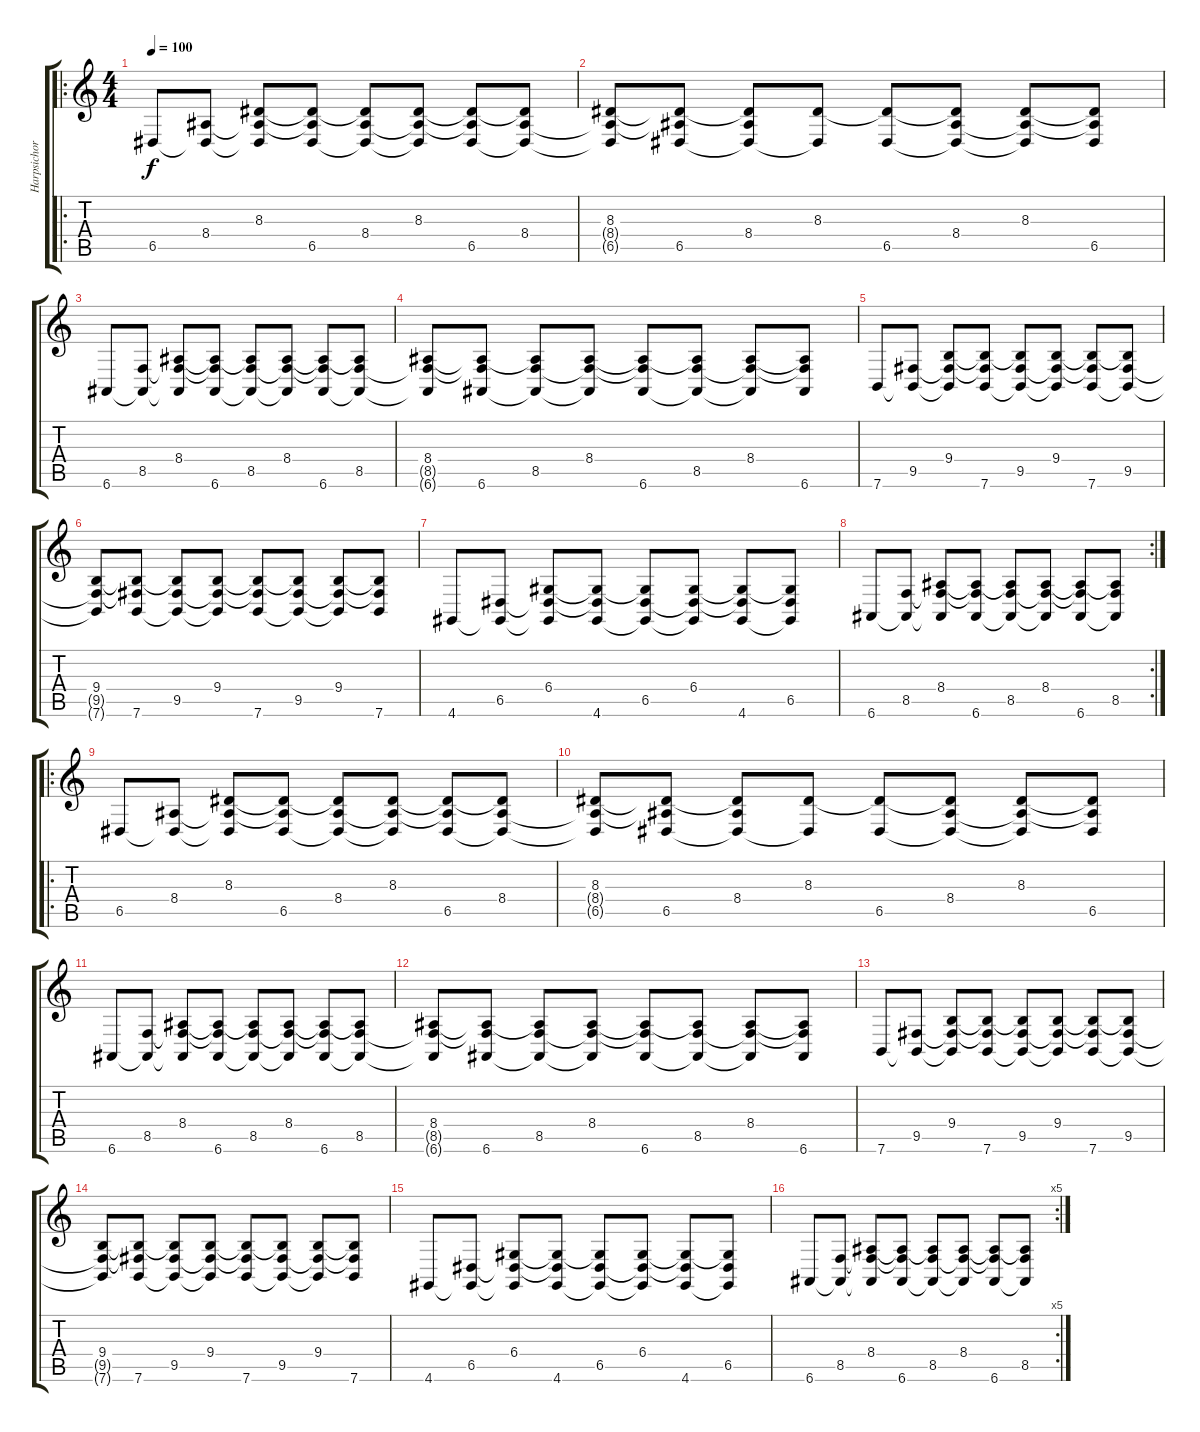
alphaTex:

\track ("Harpsichord" "Harpsichor") {instrument harpsichord}
\staff {score tabs}
\tuning (E4 B3 G3 D3 A2 E2) {hide}
\ro
\ts (4 4)
\tempo 100
\clef g2
\ks c
6.5.8{dy f} (8.4 6.5{t}).8 (8.3 8.4{t} 6.5{t}).8 (8.3{t} 8.4{t} 6.5).8 (8.3{t} 8.4 6.5{t}).8 (8.3 8.4{t} 6.5{t}).8 (8.3{t} 8.4{t} 6.5).8 (8.3{t} 8.4 6.5{t}).8 |
(8.3 8.4{t} 6.5{t}).8 (8.3{t} 8.4{t} 6.5).8 (8.3{t} 8.4 6.5{t}).8 (8.3 6.5{t}).8 (8.3{t} 6.5).8 (8.3{t} 8.4 6.5{t}).8 (8.3 8.4{t} 6.5{t}).8 (8.3{t} 8.4{t} 6.5).8 |
6.6.8 (8.5 6.6{t}).8 (8.4 8.5{t} 6.6{t}).8 (8.4{t} 8.5{t} 6.6).8 (8.4{t} 8.5 6.6{t}).8 (8.4 8.5{t} 6.6{t}).8 (8.4{t} 8.5{t} 6.6).8 (8.4{t} 8.5 6.6{t}).8 |
(8.4 8.5{t} 6.6{t}).8 (8.4{t} 8.5{t} 6.6).8 (8.4{t} 8.5 6.6{t}).8 (8.4 8.5{t} 6.6{t}).8 (8.4{t} 8.5{t} 6.6).8 (8.4{t} 8.5 6.6{t}).8 (8.4 8.5{t} 6.6{t}).8 (8.4{t} 8.5{t} 6.6).8 |
7.6.8 (9.5 7.6{t}).8 (9.4 9.5{t} 7.6{t}).8 (9.4{t} 9.5{t} 7.6).8 (9.4{t} 9.5 7.6{t}).8 (9.4 9.5{t} 7.6{t}).8 (9.4{t} 9.5{t} 7.6).8 (9.4{t} 9.5 7.6{t}).8 |
(9.4 9.5{t} 7.6{t}).8 (9.4{t} 9.5{t} 7.6).8 (9.4{t} 9.5 7.6{t}).8 (9.4 9.5{t} 7.6{t}).8 (9.4{t} 9.5{t} 7.6).8 (9.4{t} 9.5 7.6{t}).8 (9.4 9.5{t} 7.6{t}).8 (9.4{t} 9.5{t} 7.6).8 |
4.6.8 (6.5 4.6{t}).8 (6.4 6.5{t} 4.6{t}).8 (6.4{t} 6.5{t} 4.6).8 (6.4{t} 6.5 4.6{t}).8 (6.4 6.5{t} 4.6{t}).8 (6.4{t} 6.5{t} 4.6).8 (6.4{t} 6.5 4.6{t}).8 |
\rc 2
6.6.8 (8.5 6.6{t}).8 (8.4 8.5{t} 6.6{t}).8 (8.4{t} 8.5{t} 6.6).8 (8.4{t} 8.5 6.6{t}).8 (8.4 8.5{t} 6.6{t}).8 (8.4{t} 8.5{t} 6.6).8 (8.4{t} 8.5 6.6{t}).8 |
\ro
6.5.8 (8.4 6.5{t}).8 (8.3 8.4{t} 6.5{t}).8 (8.3{t} 8.4{t} 6.5).8 (8.3{t} 8.4 6.5{t}).8 (8.3 8.4{t} 6.5{t}).8 (8.3{t} 8.4{t} 6.5).8 (8.3{t} 8.4 6.5{t}).8 |
(8.3 8.4{t} 6.5{t}).8 (8.3{t} 8.4{t} 6.5).8 (8.3{t} 8.4 6.5{t}).8 (8.3 6.5{t}).8 (8.3{t} 6.5).8 (8.3{t} 8.4 6.5{t}).8 (8.3 8.4{t} 6.5{t}).8 (8.3{t} 8.4{t} 6.5).8 |
6.6.8 (8.5 6.6{t}).8 (8.4 8.5{t} 6.6{t}).8 (8.4{t} 8.5{t} 6.6).8 (8.4{t} 8.5 6.6{t}).8 (8.4 8.5{t} 6.6{t}).8 (8.4{t} 8.5{t} 6.6).8 (8.4{t} 8.5 6.6{t}).8 |
(8.4 8.5{t} 6.6{t}).8 (8.4{t} 8.5{t} 6.6).8 (8.4{t} 8.5 6.6{t}).8 (8.4 8.5{t} 6.6{t}).8 (8.4{t} 8.5{t} 6.6).8 (8.4{t} 8.5 6.6{t}).8 (8.4 8.5{t} 6.6{t}).8 (8.4{t} 8.5{t} 6.6).8 |
7.6.8 (9.5 7.6{t}).8 (9.4 9.5{t} 7.6{t}).8 (9.4{t} 9.5{t} 7.6).8 (9.4{t} 9.5 7.6{t}).8 (9.4 9.5{t} 7.6{t}).8 (9.4{t} 9.5{t} 7.6).8 (9.4{t} 9.5 7.6{t}).8 |
(9.4 9.5{t} 7.6{t}).8 (9.4{t} 9.5{t} 7.6).8 (9.4{t} 9.5 7.6{t}).8 (9.4 9.5{t} 7.6{t}).8 (9.4{t} 9.5{t} 7.6).8 (9.4{t} 9.5 7.6{t}).8 (9.4 9.5{t} 7.6{t}).8 (9.4{t} 9.5{t} 7.6).8 |
4.6.8 (6.5 4.6{t}).8 (6.4 6.5{t} 4.6{t}).8 (6.4{t} 6.5{t} 4.6).8 (6.4{t} 6.5 4.6{t}).8 (6.4 6.5{t} 4.6{t}).8 (6.4{t} 6.5{t} 4.6).8 (6.4{t} 6.5 4.6{t}).8 |
\rc 5
6.6.8 (8.5 6.6{t}).8 (8.4 8.5{t} 6.6{t}).8 (8.4{t} 8.5{t} 6.6).8 (8.4{t} 8.5 6.6{t}).8 (8.4 8.5{t} 6.6{t}).8 (8.4{t} 8.5{t} 6.6).8 (8.4{t} 8.5 6.6{t}).8
